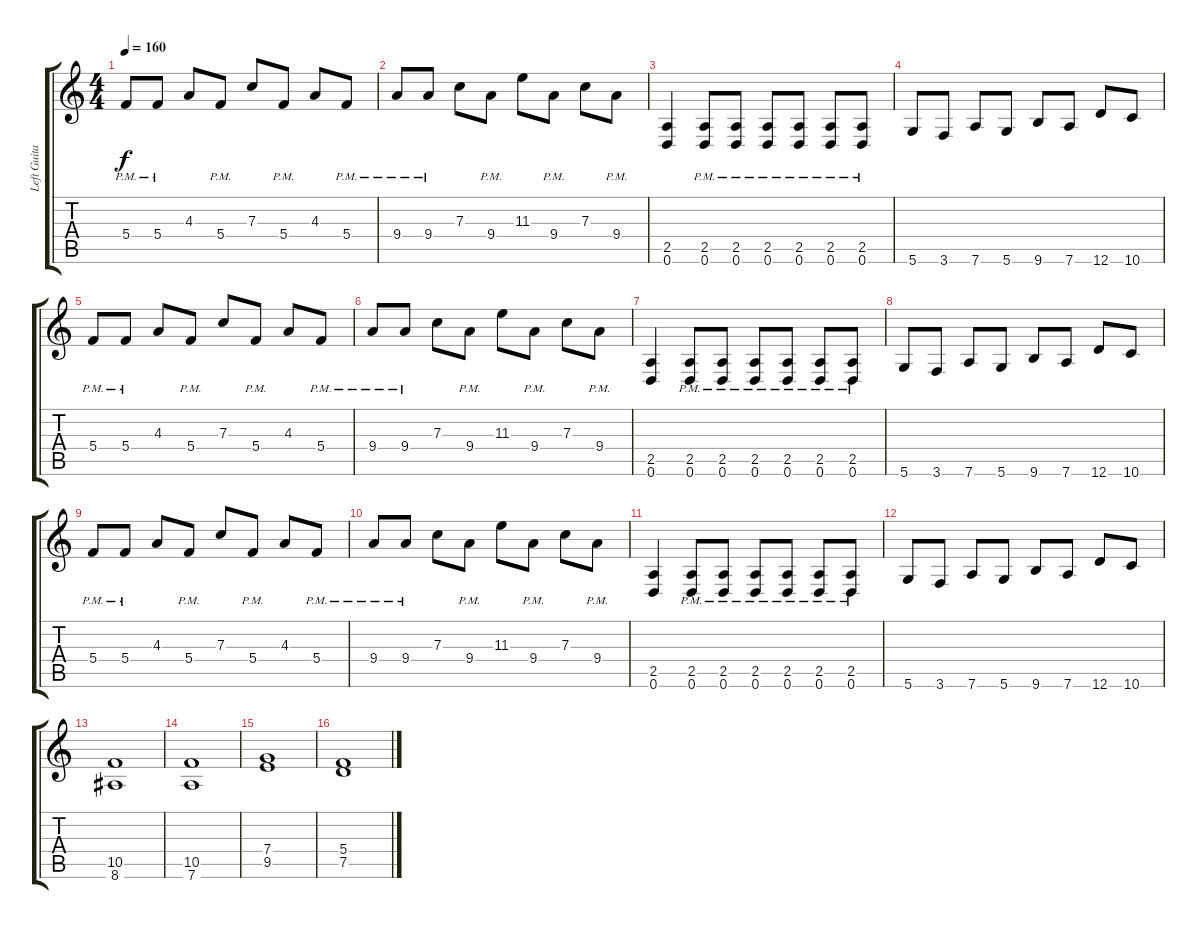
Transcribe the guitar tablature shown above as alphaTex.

\track ("Left Guitar" "Left Guita") {instrument distortionguitar}
\staff {score tabs}
\tuning (D4 A3 F3 C3 G2 D2) {hide}
\ts (4 4)
\tempo 160
\clef g2
\ks c
5.4{pm}.8{dy f} 5.4{pm}.8 4.3.8 5.4{pm}.8 7.3.8 5.4{pm}.8 4.3.8 5.4{pm}.8 |
9.4{pm}.8 9.4{pm}.8 7.3.8 9.4{pm}.8 11.3.8 9.4{pm}.8 7.3.8 9.4{pm}.8 |
(2.5 0.6).4 (2.5{pm} 0.6{pm}).8 (2.5{pm} 0.6{pm}).8 (2.5{pm} 0.6{pm}).8 (2.5{pm} 0.6{pm}).8 (2.5{pm} 0.6{pm}).8 (2.5{pm} 0.6{pm}).8 |
5.6.8 3.6.8 7.6.8 5.6.8 9.6.8 7.6.8 12.6.8 10.6.8 |
5.4{pm}.8 5.4{pm}.8 4.3.8 5.4{pm}.8 7.3.8 5.4{pm}.8 4.3.8 5.4{pm}.8 |
9.4{pm}.8 9.4{pm}.8 7.3.8 9.4{pm}.8 11.3.8 9.4{pm}.8 7.3.8 9.4{pm}.8 |
(2.5 0.6).4 (2.5{pm} 0.6{pm}).8 (2.5{pm} 0.6{pm}).8 (2.5{pm} 0.6{pm}).8 (2.5{pm} 0.6{pm}).8 (2.5{pm} 0.6{pm}).8 (2.5{pm} 0.6{pm}).8 |
5.6.8 3.6.8 7.6.8 5.6.8 9.6.8 7.6.8 12.6.8 10.6.8 |
5.4{pm}.8 5.4{pm}.8 4.3.8 5.4{pm}.8 7.3.8 5.4{pm}.8 4.3.8 5.4{pm}.8 |
9.4{pm}.8 9.4{pm}.8 7.3.8 9.4{pm}.8 11.3.8 9.4{pm}.8 7.3.8 9.4{pm}.8 |
(2.5 0.6).4 (2.5{pm} 0.6{pm}).8 (2.5{pm} 0.6{pm}).8 (2.5{pm} 0.6{pm}).8 (2.5{pm} 0.6{pm}).8 (2.5{pm} 0.6{pm}).8 (2.5{pm} 0.6{pm}).8 |
5.6.8 3.6.8 7.6.8 5.6.8 9.6.8 7.6.8 12.6.8 10.6.8 |
(10.5 8.6).1 |
(10.5 7.6).1 |
(7.4 9.5).1 |
(5.4 7.5).1
